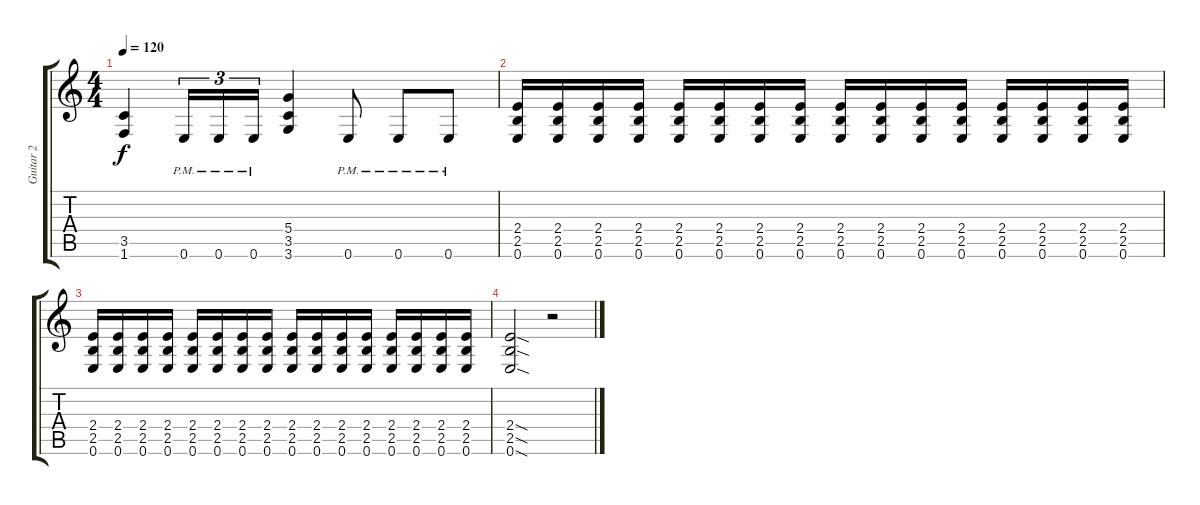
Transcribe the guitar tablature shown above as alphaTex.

\track ("Guitar 2" "Guitar 2") {instrument distortionguitar}
\staff {score tabs}
\tuning (E4 B3 G3 D3 A2 E2) {hide}
\ts (4 4)
\tempo 120
\clef g2
\ks c
(3.5 1.6).4{dy f} 0.6{pm}.16{tu (3 2)} 0.6{pm}.16{tu (3 2)} 0.6{pm}.16{tu (3 2)} (5.4 3.5 3.6).4 0.6{pm}.8 0.6{pm}.8 0.6{pm}.8 |
(2.4 2.5 0.6).16 (2.4 2.5 0.6).16 (2.4 2.5 0.6).16 (2.4 2.5 0.6).16 (2.4 2.5 0.6).16 (2.4 2.5 0.6).16 (2.4 2.5 0.6).16 (2.4 2.5 0.6).16 (2.4 2.5 0.6).16 (2.4 2.5 0.6).16 (2.4 2.5 0.6).16 (2.4 2.5 0.6).16 (2.4 2.5 0.6).16 (2.4 2.5 0.6).16 (2.4 2.5 0.6).16 (2.4 2.5 0.6).16 |
(2.4 2.5 0.6).16 (2.4 2.5 0.6).16 (2.4 2.5 0.6).16 (2.4 2.5 0.6).16 (2.4 2.5 0.6).16 (2.4 2.5 0.6).16 (2.4 2.5 0.6).16 (2.4 2.5 0.6).16 (2.4 2.5 0.6).16 (2.4 2.5 0.6).16 (2.4 2.5 0.6).16 (2.4 2.5 0.6).16 (2.4 2.5 0.6).16 (2.4 2.5 0.6).16 (2.4 2.5 0.6).16 (2.4 2.5 0.6).16 |
(2.4{sod} 2.5{sod} 0.6{sod}).2 r.2
